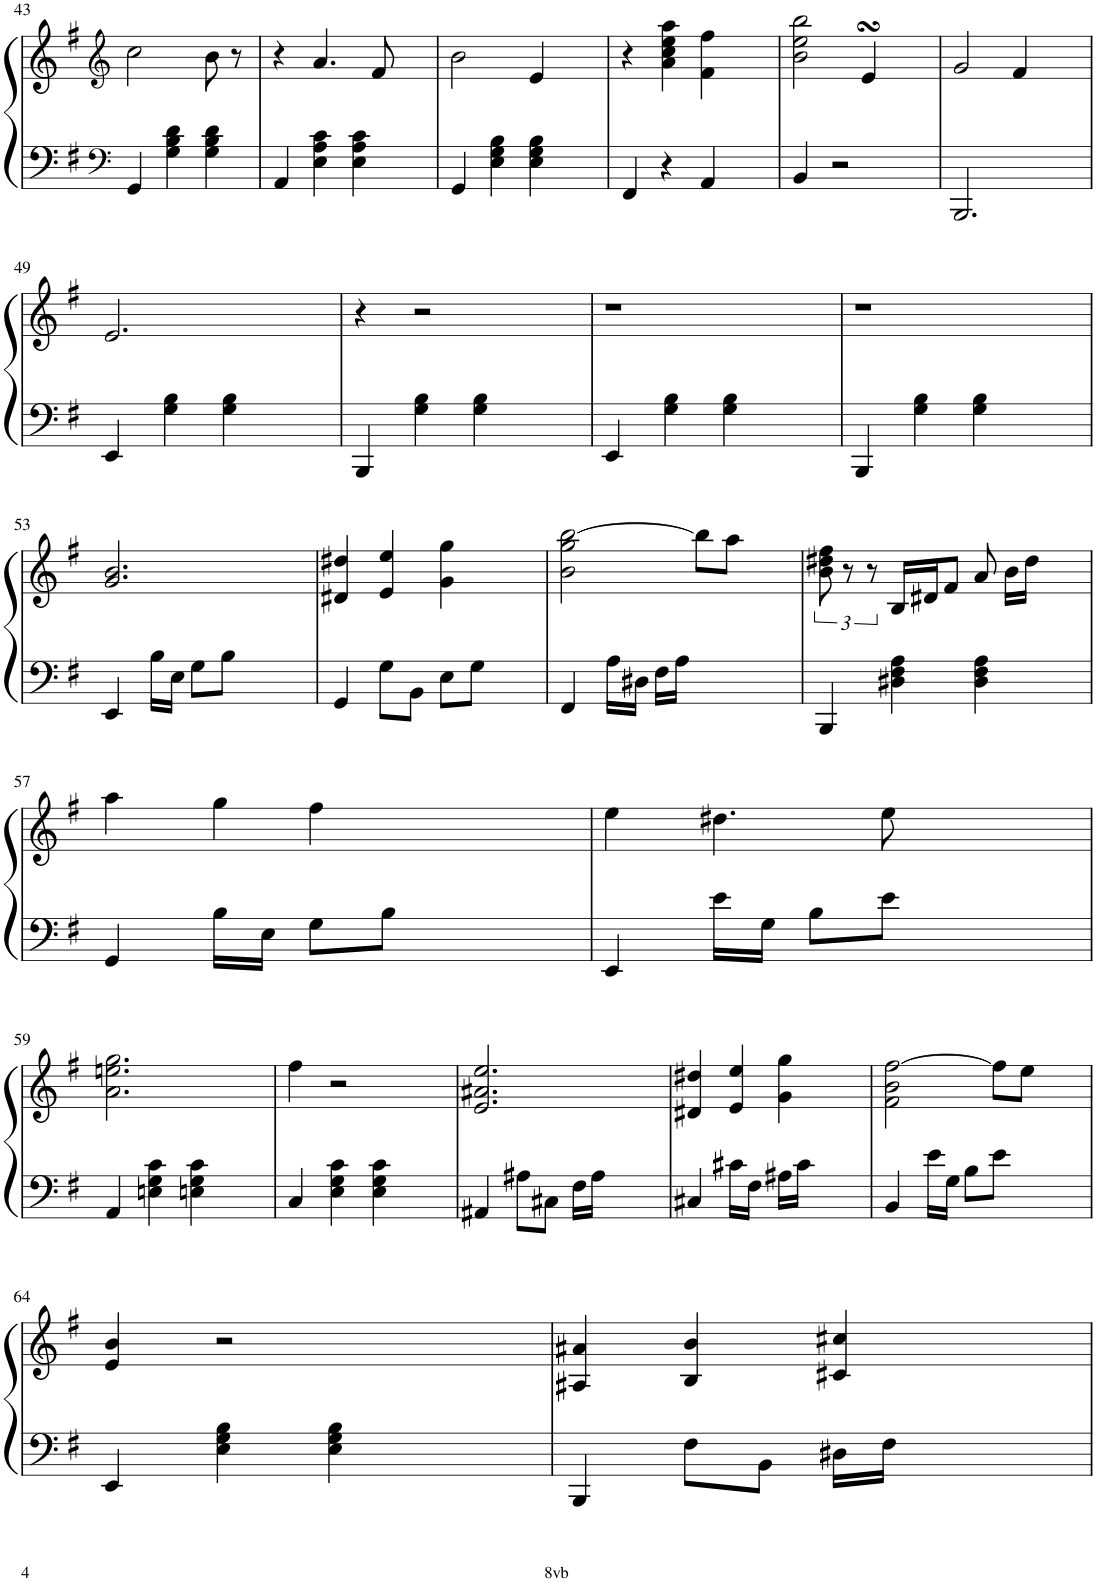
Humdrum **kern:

**kern	**kern
*part1	*part1
*staff2	*staff1
!!LO:PB:g=z
*clefF4	*clefG2
*k[f#]	*k[f#]
=43	=43
4GG/	2cc\
4G\ 4B\ 4d\	.
4G\ 4B\ 4d\	8b\
.	8r
=44	=44
4AA/	4r
4E\ 4A\ 4c\	4.a/
4E\ 4A\ 4c\	.
.	8f#/
4ryy	4ryy
=45	=45
4GG/	2b\
4E\ 4G\ 4B\	.
4E\ 4G\ 4B\	4e/
4ryy	4ryy
=46	=46
4FF#/	4r
4r	4a\ 4cc\ 4ee\ 4aa\
4AA/	4f#\ 4ff#\
4ryy	4ryy
=47	=47
4BB/	2b\ 2ee\ 2bb\
2r	.
.	4esSSS/
4ryy	4ryy
=48	=48
2.BBB/	2g/
.	4f#/
4ryy	4ryy
!!LO:LB:g=z
=49	=49
4EE/	2.e/
4G\ 4B\	.
4G\ 4B\	.
4ryy	4ryy
=50	=50
4BBB/	4r
4G\ 4B\	2r
4G\ 4B\	.
4ryy	4ryy
=51	=51
4EE/	1r
4G\ 4B\	.
4G\ 4B\	.
4ryy	.
=52	=52
4BBB/	1r
4G\ 4B\	.
4G\ 4B\	.
4ryy	.
!!LO:LB:g=z
=53	=53
4EE/	2.g/ 2.b/
16B\LL	.
16E\JJ	.
8G\L	.
8B\J	.
4.ryy	.
.	4ryy
=54	=54
4GG/	4d#X/ 4dd#X/
8G\L	4e/ 4ee/
8BB\J	.
8E\L	4g\ 4gg\
8G\J	.
4ryy	4ryy
=55	=55
4FF#/	2b\ 2gg\ [2bb\
16A\LL	.
16D#X\JJ	.
16F#\LL	.
16A\JJ	.
2ryy	8bb\L]
.	8aa\J
.	4ryy
=56	=56
4BBB/	12b\ 12dd#X\ 12ff#\
.	12r
.	12r
4D#X\ 4F#\ 4A\	16B/LL
.	16d#X/J
.	8f#/J
4D#\ 4F#\ 4A\	8a/
.	16b\LL
.	16dd#\JJ
4ryy	4ryy
!!LO:LB:g=z
=57	=57
*	*^
4GG/	4aa\	4.ryy
16B\LL	4gg\	.
16E\JJ	.	.
8G\L	.	4ff#\
8B\J	2ryy	.
4.ryy	.	4.ryy
=58	=58	=58
4EE/	4ee\	2ryy
16e\LL	4.dd#X\	.
16G\JJ	.	.
8B\L	.	.
8e\J	.	8ee\
4.ryy	4.ryy	4.ryy
*	*v	*v
!!LO:LB:g=z
=59	=59
4AA/	2.a\ 2.een\ 2.gg\
4En\ 4G\ 4c\	.
4En\ 4G\ 4c\	.
4ryy	4ryy
=60	=60
4C/	4ff#\
4E\ 4G\ 4c\	2r
4E\ 4G\ 4c\	.
4ryy	4ryy
=61	=61
4AA#X/	2.e/ 2.a#X/ 2.ee/
8A#X\L	.
8C#X\J	.
16F#\LL	.
16A#\JJ	.
4.ryy	.
.	4ryy
=62	=62
*	*^
4C#X/	4d#X/ 4dd#X/	4.ryy
16c#X\LL	4e/ 4ee/	.
16F#\JJ	.	.
16A#X\LL	.	4g\ 4gg\
16c#\JJ	.	.
2ryy	2ryy	.
.	.	4.ryy
*	*v	*v
=63	=63
4BB/	2f#\ 2b\ [2ff#\
16e\LL	.
16G\JJ	.
8B\L	.
8e\J	8ff#\L]
4.ryy	8ee\J
.	4ryy
!!LO:LB:g=z
=64	=64
4EE/	4e/ 4b/
4E\ 4G\ 4B\	2r
4E\ 4G\ 4B\	.
4ryy	4ryy
=65	=65
4BBB/	4A#X/ 4a#X/
8F#\L	4B/ 4b/
8BB\J	.
16D#X\LL	4c#X/ 4cc#X/
16F#\JJ	.
4.ryy	.
.	4ryy
=	=
*-	*-
